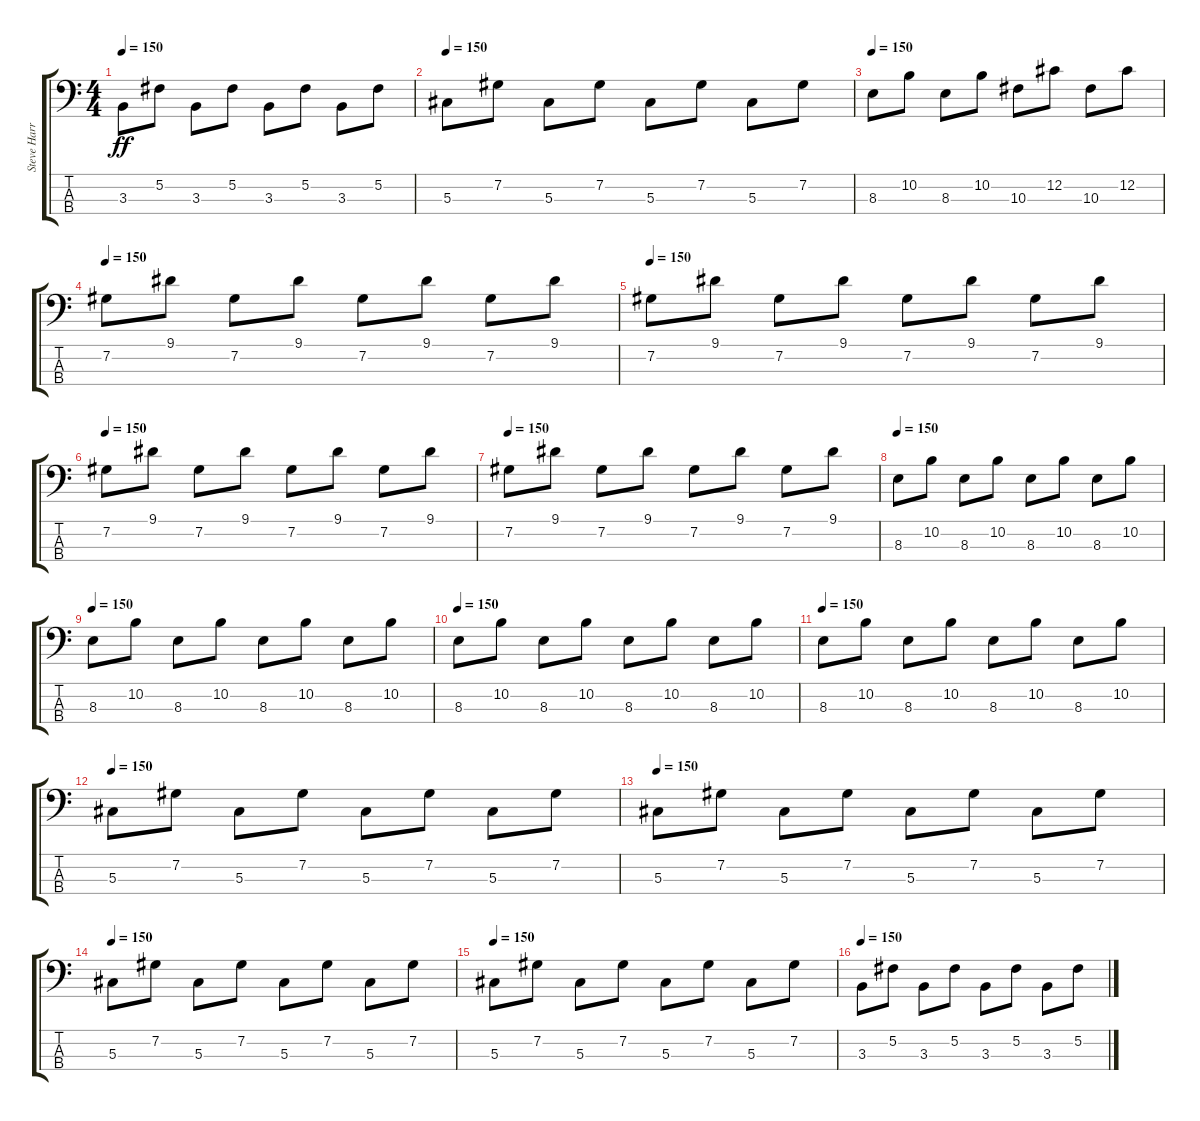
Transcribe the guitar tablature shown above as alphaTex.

\track ("Steve Harris" "Steve Harr") {instrument electricbassfinger}
\staff {score tabs}
\tuning (Gb2 Db2 Ab1 Eb1) {hide}
\ts (4 4)
\tempo 150
\clef f4
\ks c
3.3.8{dy ff volume 9} 5.2.8 3.3.8 5.2.8 3.3.8 5.2.8 3.3.8 5.2.8 |
\tempo 150
5.3.8{volume 9} 7.2.8 5.3.8 7.2.8 5.3.8 7.2.8 5.3.8 7.2.8 |
\tempo 150
8.3.8{volume 9} 10.2.8 8.3.8 10.2.8 10.3.8 12.2.8 10.3.8 12.2.8 |
\tempo 150
7.2.8{volume 9} 9.1.8 7.2.8 9.1.8 7.2.8 9.1.8 7.2.8 9.1.8 |
\tempo 150
7.2.8 9.1.8 7.2.8 9.1.8 7.2.8 9.1.8 7.2.8 9.1.8 |
\tempo 150
7.2.8{volume 9} 9.1.8 7.2.8 9.1.8 7.2.8 9.1.8 7.2.8 9.1.8 |
\tempo 150
7.2.8 9.1.8 7.2.8 9.1.8 7.2.8 9.1.8 7.2.8 9.1.8 |
\tempo 150
8.3.8{volume 9} 10.2.8 8.3.8 10.2.8 8.3.8 10.2.8 8.3.8 10.2.8 |
\tempo 150
8.3.8 10.2.8 8.3.8 10.2.8 8.3.8 10.2.8 8.3.8 10.2.8 |
\tempo 150
8.3.8{volume 9} 10.2.8 8.3.8 10.2.8 8.3.8 10.2.8 8.3.8 10.2.8 |
\tempo 150
8.3.8 10.2.8 8.3.8 10.2.8 8.3.8 10.2.8 8.3.8 10.2.8 |
\tempo 150
5.3.8{volume 9} 7.2.8 5.3.8 7.2.8 5.3.8 7.2.8 5.3.8 7.2.8 |
\tempo 150
5.3.8{volume 9} 7.2.8 5.3.8 7.2.8 5.3.8 7.2.8 5.3.8 7.2.8 |
\tempo 150
5.3.8 7.2.8 5.3.8 7.2.8 5.3.8 7.2.8 5.3.8 7.2.8 |
\tempo 150
5.3.8{volume 9} 7.2.8 5.3.8 7.2.8 5.3.8 7.2.8 5.3.8 7.2.8 |
\tempo 150
3.3.8 5.2.8 3.3.8 5.2.8 3.3.8 5.2.8 3.3.8 5.2.8
